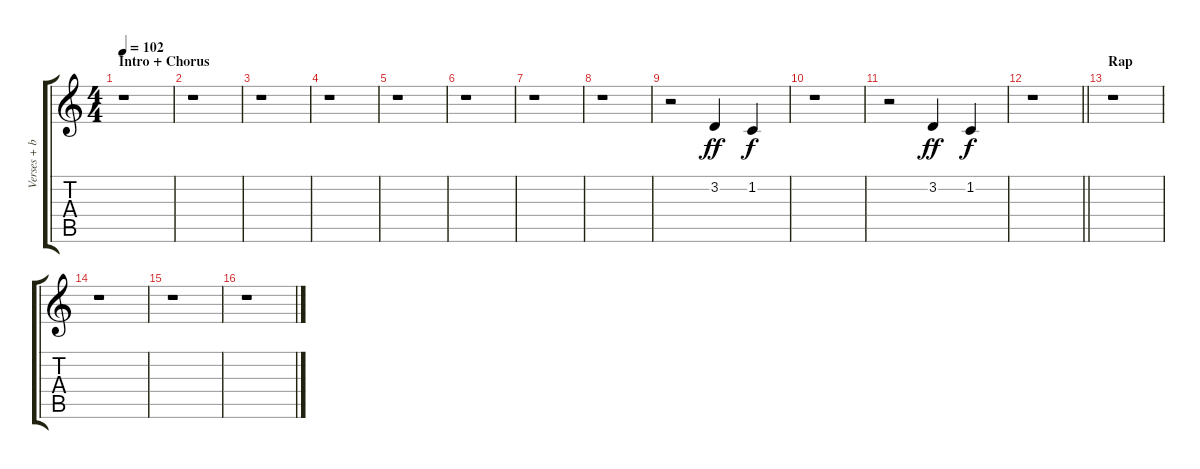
\track ("Verses + backing vocal .Akon" "Verses + b") {instrument lead6voice}
\staff {score tabs}
\tuning (E4 B3 G3 D3 A2 E2) {hide}
\ts (4 4)
\section ("" "Intro + Chorus")
\tempo 102
\clef g2
\ks c
r.1{dy ff instrument lead6voice} |
r.1 |
r.1 |
r.1 |
r.1 |
r.1 |
r.1 |
r.1 |
r.2 3.2.4 1.2.4{dy f} |
r.1 |
r.2 3.2.4{dy ff} 1.2.4{dy f} |
\barLineRight lightlight
r.1 |
\section ("" "Rap")
r.1 |
r.1 |
r.1 |
r.1
